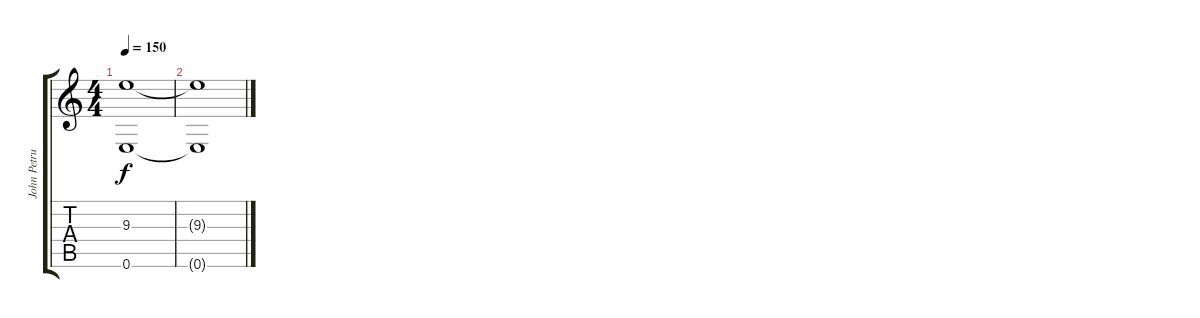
\track ("John Petrucci (Dist.guitar)" "John Petru") {instrument distortionguitar}
\staff {score tabs}
\tuning (E4 B3 G3 D3 A2 E2) {hide}
\ts (4 4)
\tempo 150
\clef g2
\ks c
(9.3{t} 0.6{t}).1{dy f} |
(9.3{t} 0.6{t}).1
